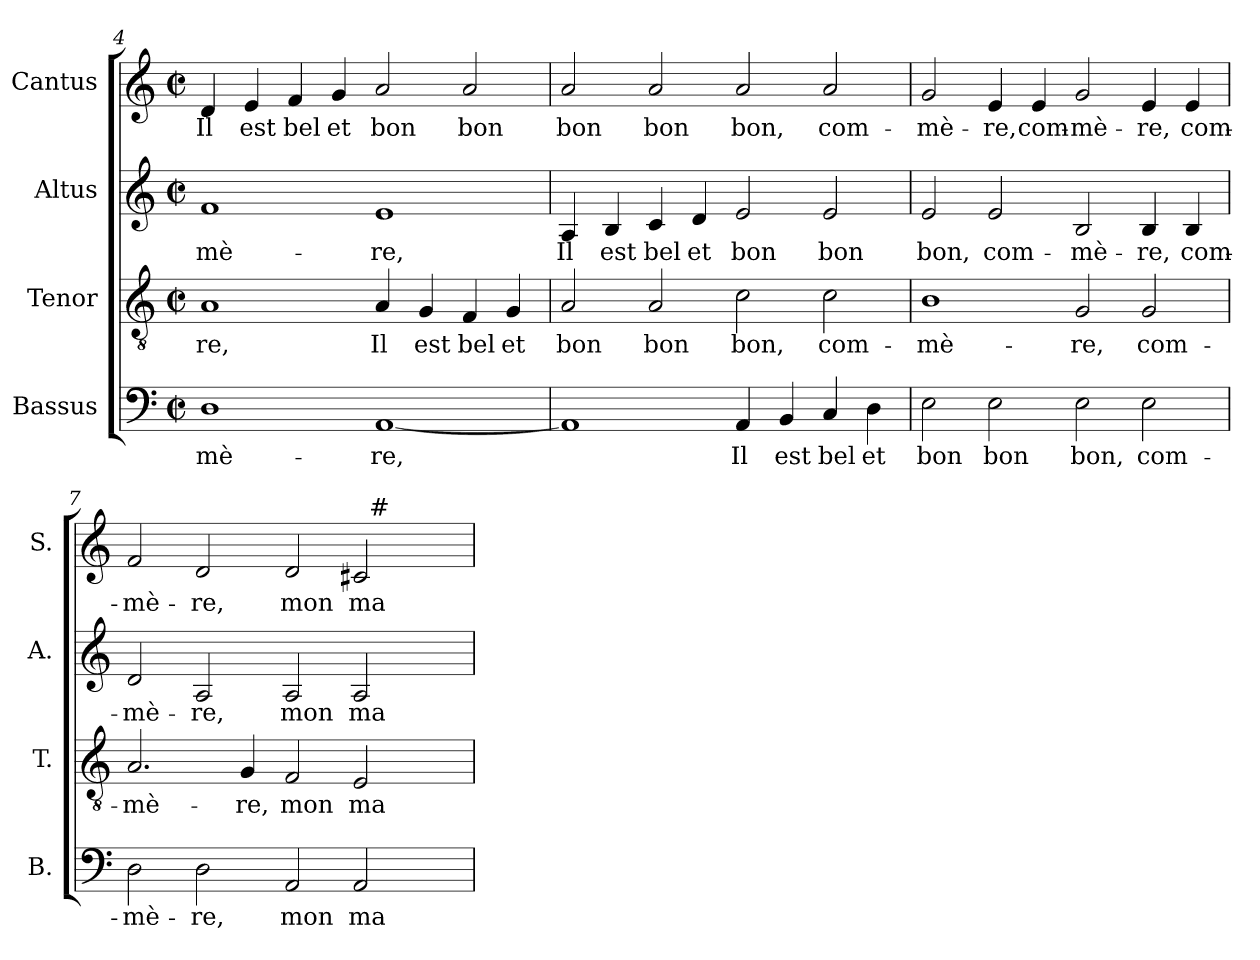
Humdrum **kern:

**kern	**text	**kern	**text	**kern	**text	**kern	**text
*part4	*part4	*part3	*part3	*part2	*part2	*part1	*part1
*staff4	*staff4	*staff3	*staff3	*staff2	*staff2	*staff1	*staff1
*I"Bassus	*	*I"Tenor	*	*I"Altus	*	*I"Cantus	*
*I'B.	*	*I'T.	*	*I'A.	*	*I'S.	*
!!LO:LB:g=z
*clefF4	*	*clefGv2	*	*clefG2	*	*clefG2	*
*	*	*ITrd7c12	*	*	*	*	*
*k[]	*	*k[]	*	*k[]	*	*k[]	*
*C:	*	*C:	*	*C:	*	*C:	*
*M2/2	*	*M2/2	*	*M2/2	*	*M2/2	*
*met(c|)	*	*met(c|)	*	*met(c|)	*	*met(c|)	*
=4	=4	=4	=4	=4	=4	=4	=4
!	!LO:LY:b:color=#000000	!	!	!	!	!	!
!	!	!	!LO:LY:b:color=#000000	!	!	!	!
!	!	!	!	!	!LO:LY:b:color=#000000	!	!
!	!	!	!	!	!	!	!LO:LY:b:color=#000000
1Di	-mè-	1AAi	-re,	1fi	-mè-	4di/	Il
!	!	!	!	!	!	!	!LO:LY:b:color=#000000
.	.	.	.	.	.	4ei/	est
!	!	!	!	!	!	!	!LO:LY:b:color=#000000
.	.	.	.	.	.	4fi/	bel
!	!	!	!	!	!	!	!LO:LY:b:color=#000000
.	.	.	.	.	.	4gi/	et
!	!LO:LY:b:color=#000000	!	!	!	!	!	!
!	!	!	!LO:LY:b:color=#000000	!	!	!	!
!	!	!	!	!	!LO:LY:b:color=#000000	!	!
!	!	!	!	!	!	!	!LO:LY:b:color=#000000
[<1AAi	-re,	4AAi/	Il	1ei	-re,	2ai/	bon
!	!	!	!LO:LY:b:color=#000000	!	!	!	!
.	.	4GGi/	est	.	.	.	.
!	!	!	!LO:LY:b:color=#000000	!	!	!	!
!	!	!	!	!	!	!	!LO:LY:b:color=#000000
.	.	4FFi/	bel	.	.	2ai/	bon
!	!	!	!LO:LY:b:color=#000000	!	!	!	!
.	.	4GGi/	et	.	.	.	.
=5	=5	=5	=5	=5	=5	=5	=5
!	!	!	!LO:LY:b:color=#000000	!	!	!	!
!	!	!	!	!	!LO:LY:b:color=#000000	!	!
!	!	!	!	!	!	!	!LO:LY:b:color=#000000
1AAi]	.	2AAi/	bon	4Ai/	Il	2ai/	bon
!	!	!	!	!	!LO:LY:b:color=#000000	!	!
.	.	.	.	4Bi/	est	.	.
!	!	!	!LO:LY:b:color=#000000	!	!	!	!
!	!	!	!	!	!LO:LY:b:color=#000000	!	!
!	!	!	!	!	!	!	!LO:LY:b:color=#000000
.	.	2AAi/	bon	4ci/	bel	2ai/	bon
!	!	!	!	!	!LO:LY:b:color=#000000	!	!
.	.	.	.	4di/	et	.	.
!	!LO:LY:b:color=#000000	!	!	!	!	!	!
!	!	!	!LO:LY:b:color=#000000	!	!	!	!
!	!	!	!	!	!LO:LY:b:color=#000000	!	!
!	!	!	!	!	!	!	!LO:LY:b:color=#000000
4AAi/	Il	2Ci\	bon,	2ei/	bon	2ai/	bon,
!	!LO:LY:b:color=#000000	!	!	!	!	!	!
4BBi/	est	.	.	.	.	.	.
!	!LO:LY:b:color=#000000	!	!	!	!	!	!
!	!	!	!LO:LY:b:color=#000000	!	!	!	!
!	!	!	!	!	!LO:LY:b:color=#000000	!	!
!	!	!	!	!	!	!	!LO:LY:b:color=#000000
4Ci/	bel	2Ci\	com-	2ei/	bon	2ai/	com-
!	!LO:LY:b:color=#000000	!	!	!	!	!	!
4Di\	et	.	.	.	.	.	.
=6	=6	=6	=6	=6	=6	=6	=6
!	!LO:LY:b:color=#000000	!	!	!	!	!	!
!	!	!	!LO:LY:b:color=#000000	!	!	!	!
!	!	!	!	!	!LO:LY:b:color=#000000	!	!
!	!	!	!	!	!	!	!LO:LY:b:color=#000000
2Ei\	bon	1BBi	-mè-	2ei/	bon,	2gi/	-mè-
!	!LO:LY:b:color=#000000	!	!	!	!	!	!
!	!	!	!	!	!LO:LY:b:color=#000000	!	!
!	!	!	!	!	!	!	!LO:LY:b:color=#000000
2Ei\	bon	.	.	2ei/	com-	4ei/	-re,
!	!	!	!	!	!	!	!LO:LY:b:color=#000000
.	.	.	.	.	.	4ei/	com-
!	!LO:LY:b:color=#000000	!	!	!	!	!	!
!	!	!	!LO:LY:b:color=#000000	!	!	!	!
!	!	!	!	!	!LO:LY:b:color=#000000	!	!
!	!	!	!	!	!	!	!LO:LY:b:color=#000000
2Ei\	bon,	2GGi/	-re,	2Bi/	-mè-	2gi/	-mè-
!	!LO:LY:b:color=#000000	!	!	!	!	!	!
!	!	!	!LO:LY:b:color=#000000	!	!	!	!
!	!	!	!	!	!LO:LY:b:color=#000000	!	!
!	!	!	!	!	!	!	!LO:LY:b:color=#000000
2Ei\	com-	2GGi/	com-	4Bi/	-re,	4ei/	-re,
!	!	!	!	!	!LO:LY:b:color=#000000	!	!
!	!	!	!	!	!	!	!LO:LY:b:color=#000000
.	.	.	.	4Bi/	com-	4ei/	com-
=7	=7	=7	=7	=7	=7	=7	=7
!	!LO:LY:b:color=#000000	!	!	!	!	!	!
!	!	!	!LO:LY:b:color=#000000	!	!	!	!
!	!	!	!	!	!LO:LY:b:color=#000000	!	!
!	!	!	!	!	!	!	!LO:LY:b:color=#000000
*	*	*	*	*	*	*^	*
2Di\	-mè-	2.AAi/	-mè-	2di/	-mè-	2fi/	1ryy	-mè-
!	!LO:LY:b:color=#000000	!	!	!	!	!	!	!
!	!	!	!	!	!LO:LY:b:color=#000000	!	!	!
!	!	!	!	!	!	!	!	!LO:LY:b:color=#000000
2Di\	-re,	.	.	2Ai/	-re,	2di/	.	-re,
!	!	!	!LO:LY:b:color=#000000	!	!	!	!	!
.	.	4GGi/	-re,	.	.	.	.	.
!	!LO:LY:b:color=#000000	!	!	!	!	!	!	!
!	!	!	!LO:LY:b:color=#000000	!	!	!	!	!
!	!	!	!	!	!LO:LY:b:color=#000000	!	!	!
!	!	!	!	!	!	!	!	!LO:LY:b:color=#000000
2AAi/	mon	2FFi/	mon	2Ai/	mon	2di/	2ryy	mon
!	!LO:LY:b:color=#000000	!	!	!	!	!	!	!
!	!	!	!LO:LY:b:color=#000000	!	!	!	!	!
!	!	!	!	!	!LO:LY:b:color=#000000	!	!	!
!	!	!	!	!	!	!	!	!LO:LY:b:color=#000000
2AAi/	ma-	2EEi/	ma-	2Ai/	ma-	2c#i/	32ryy	ma-
.	.	.	.	.	.	.	256ryy	.
!	!	!	!	!	!	!	!LO:TX:a:t=#	!
.	.	.	.	.	.	.	4ryy	.
.	.	.	.	.	.	.	8ryy	.
.	.	.	.	.	.	.	16ryy	.
.	.	.	.	.	.	.	64..ryy	.
*	*	*	*	*	*	*v	*v	*
=	=	=	=	=	=	=	=
*-	*-	*-	*-	*-	*-	*-	*-
